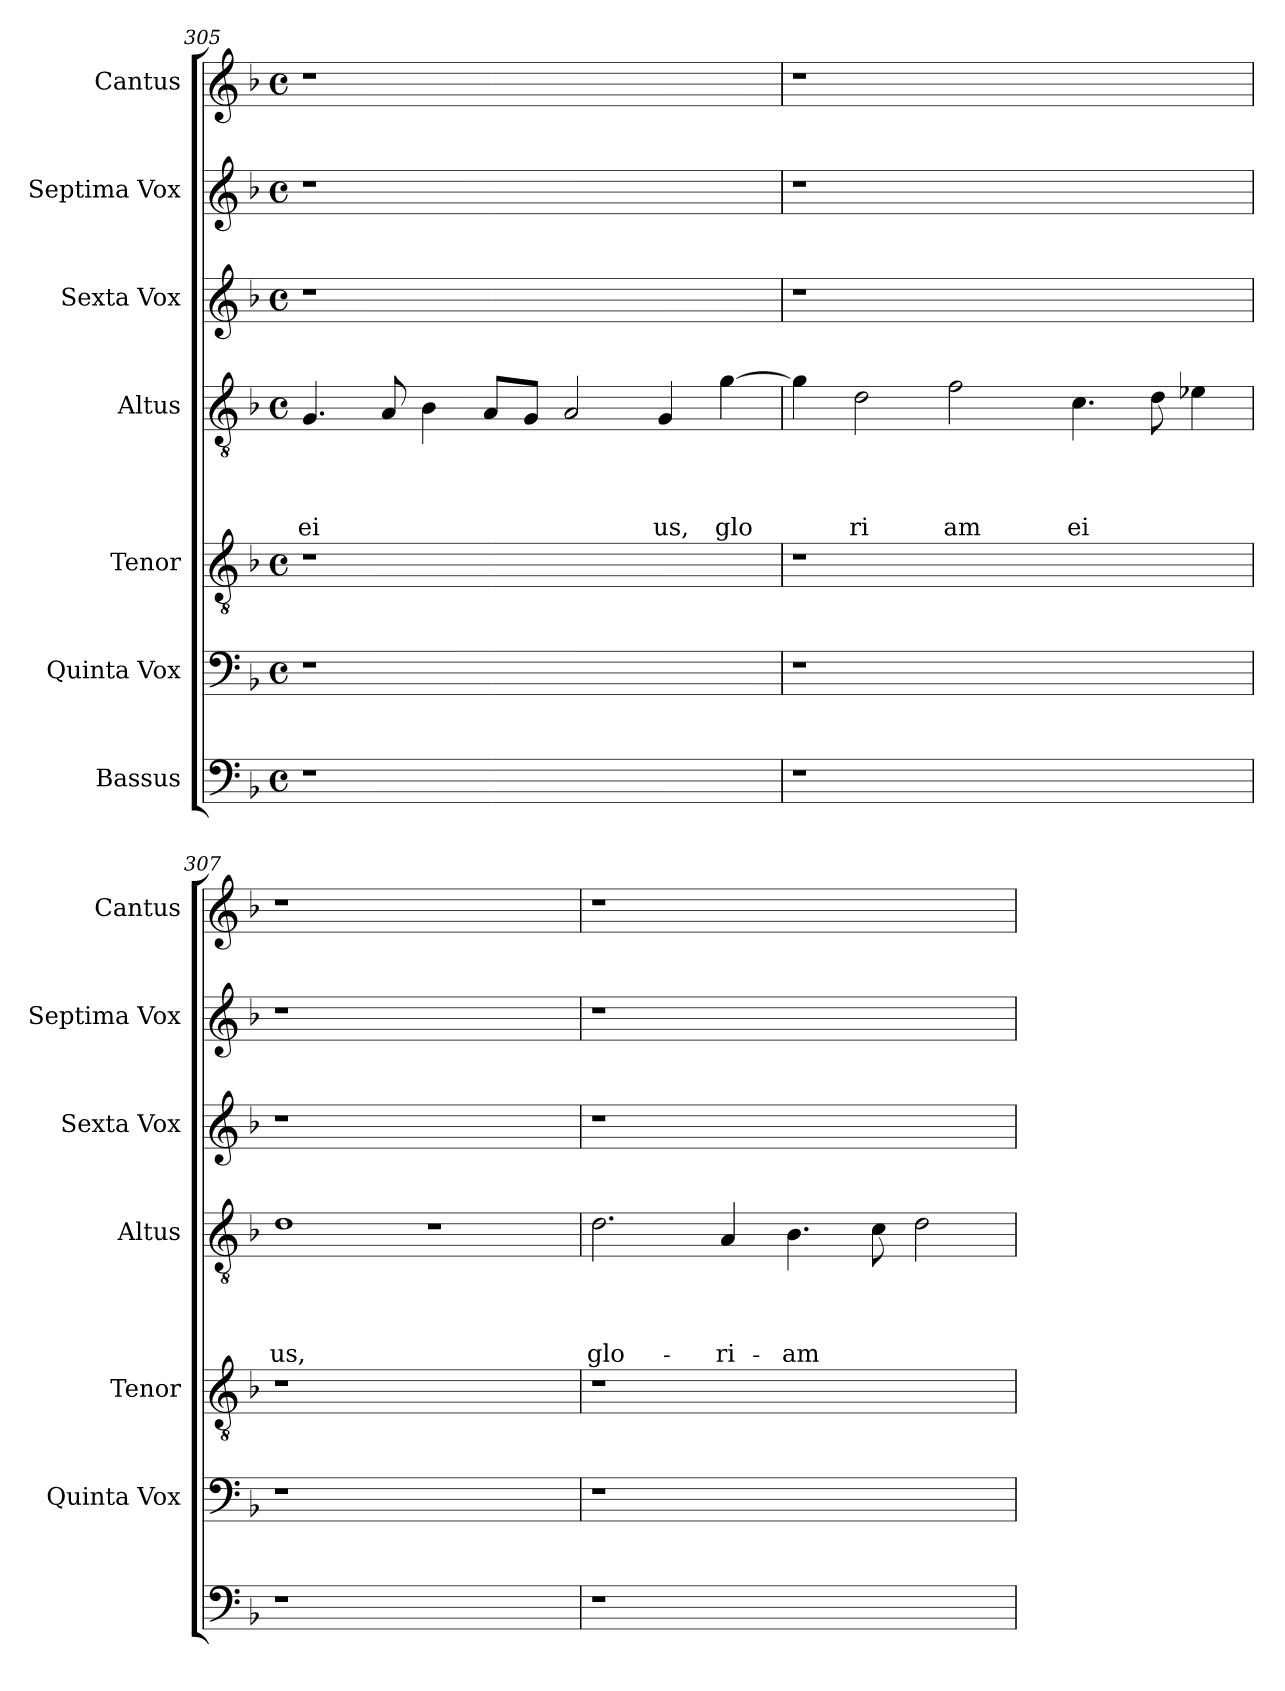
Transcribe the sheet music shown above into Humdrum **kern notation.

**kern	**kern	**kern	**kern	**text	**text	**text	**text	**kern	**kern	**kern
*part7	*part6	*part5	*part4	*part4	*part4	*part4	*part4	*part3	*part2	*part1
*staff7	*staff6	*staff5	*staff4	*staff4	*staff4	*staff4	*staff4	*staff3	*staff2	*staff1
*I"Bassus	*I"Quinta Vox	*I"Tenor	*I"Altus	*	*	*	*	*I"Sexta Vox	*I"Septima Vox	*I"Cantus
*	*I'Quinta Vox	*I'Tenor	*I'Altus	*	*	*	*	*I'Sexta Vox	*I'Septima Vox	*I'Cantus
*clefF4	*clefF4	*clefGv2	*clefGv2	*	*	*	*	*clefG2	*clefG2	*clefG2
*k[b-]	*k[b-]	*k[b-]	*k[b-]	*	*	*	*	*k[b-]	*k[b-]	*k[b-]
*F:	*F:	*F:	*F:	*	*	*	*	*F:	*F:	*F:
*M4/4	*M4/4	*M4/4	*M4/4	*	*	*	*	*M4/4	*M4/4	*M4/4
*met(c)	*met(c)	*met(c)	*met(c)	*	*	*	*	*met(c)	*met(c)	*met(c)
=305	=305	=305	=305	=305	=305	=305	=305	=305	=305	=305
!	!	!	!	!	!	!	!LO:LY:b	!	!	!
1r	1r	1r	4.G/	.	.	.	ei	1r	1r	1r
.	.	.	8A/	.	.	.	.	.	.	.
.	.	.	4B-\	.	.	.	.	.	.	.
.	.	.	8A/L	.	.	.	.	.	.	.
.	.	.	8G/J	.	.	.	.	.	.	.
1ryy	1ryy	1ryy	2A/	.	.	.	.	1ryy	1ryy	1ryy
!	!	!	!	!	!	!	!LO:LY:b	!	!	!
.	.	.	4G/	.	.	.	us,	.	.	.
!	!	!	!	!	!	!	!LO:LY:b	!	!	!
.	.	.	[>4g\	.	.	.	glo	.	.	.
=306	=306	=306	=306	=306	=306	=306	=306	=306	=306	=306
1r	1r	1r	4g\]	.	.	.	.	1r	1r	1r
!	!	!	!	!	!	!	!LO:LY:b	!	!	!
.	.	.	2d\	.	.	.	ri	.	.	.
!	!	!	!	!	!	!	!LO:LY:b	!	!	!
.	.	.	2f\	.	.	.	am	.	.	.
1ryy	1ryy	1ryy	.	.	.	.	.	1ryy	1ryy	1ryy
!	!	!	!	!	!	!	!LO:LY:b	!	!	!
.	.	.	4.c\	.	.	.	ei	.	.	.
.	.	.	8d\	.	.	.	.	.	.	.
.	.	.	4e-X\	.	.	.	.	.	.	.
!!LO:LB:g=z
=307	=307	=307	=307	=307	=307	=307	=307	=307	=307	=307
!	!	!	!	!	!	!	!LO:LY:b	!	!	!
1r	1r	1r	1d	.	.	.	us,	1r	1r	1r
1ryy	1ryy	1ryy	1r	.	.	.	.	1ryy	1ryy	1ryy
=308	=308	=308	=308	=308	=308	=308	=308	=308	=308	=308
!	!	!	!	!	!	!	!LO:LY:b	!	!	!
1r	1r	1r	2.d\	.	.	.	glo-	1r	1r	1r
!	!	!	!	!	!	!	!LO:LY:b	!	!	!
.	.	.	4A/	.	.	.	-ri-	.	.	.
!	!	!	!	!	!	!	!LO:LY:b	!	!	!
1ryy	1ryy	1ryy	4.B-\	.	.	.	-am	1ryy	1ryy	1ryy
.	.	.	8c\	.	.	.	.	.	.	.
.	.	.	2d\	.	.	.	.	.	.	.
=	=	=	=	=	=	=	=	=	=	=
*-	*-	*-	*-	*-	*-	*-	*-	*-	*-	*-
